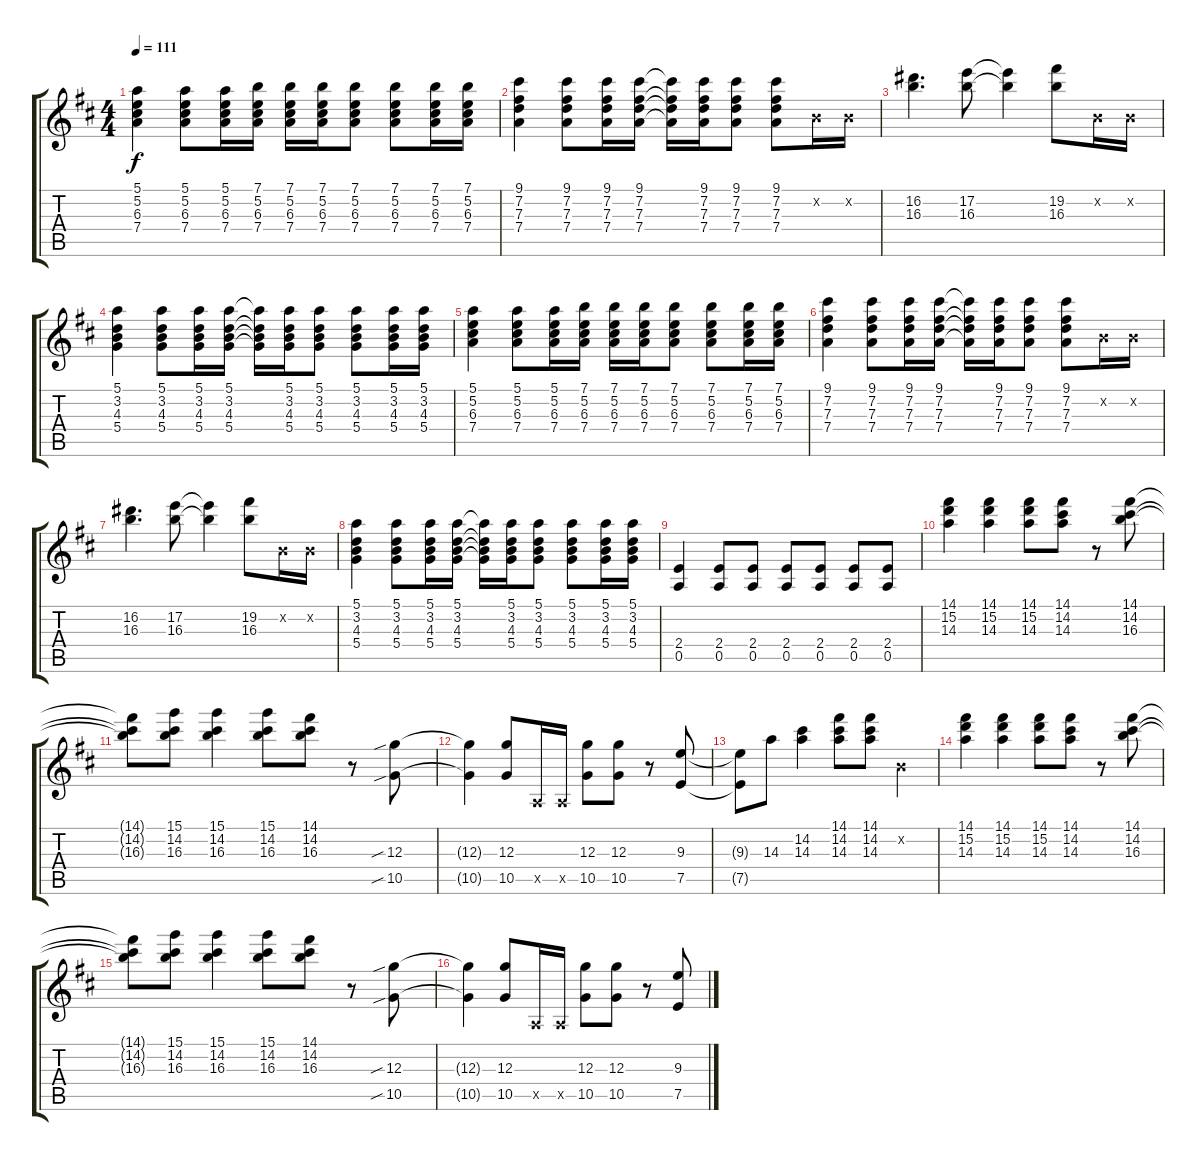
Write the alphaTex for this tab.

\track "" {instrument distortionguitar}
\staff {score tabs}
\tuning (E4 B3 G3 D3 A2 D2) {hide}
\ts (4 4)
\tempo 111
\clef g2
\ks d
(5.1 5.2 6.3 7.4).4{dy f} (5.1 5.2 6.3 7.4).8 (5.1 5.2 6.3 7.4).16 (7.1 5.2 6.3 7.4).16 (7.1 5.2 6.3 7.4).16 (7.1 5.2 6.3 7.4).16 (7.1 5.2 6.3 7.4).8 (7.1 5.2 6.3 7.4).8 (7.1 5.2 6.3 7.4).16 (7.1 5.2 6.3 7.4).16 |
(9.1 7.2 7.3 7.4).4 (9.1 7.2 7.3 7.4).8 (9.1 7.2 7.3 7.4).16 (9.1 7.2 7.3 7.4).16 (9.1{t} 7.2{t} 7.3{t} 7.4{t}).16 (9.1 7.2 7.3 7.4).16 (9.1 7.2 7.3 7.4).8 (9.1 7.2 7.3 7.4).8 0.2{x}.16 0.2{x}.16 |
(16.2 16.3).4{d} (17.2 16.3).8 (17.2{t} 16.3{t}).4 (19.2 16.3).8 0.2{x}.16 0.2{x}.16 |
(5.1 3.2 4.3 5.4).4 (5.1 3.2 4.3 5.4).8 (5.1 3.2 4.3 5.4).16 (5.1 3.2 4.3 5.4).16 (5.1{t} 3.2{t} 4.3{t} 5.4{t}).16 (5.1 3.2 4.3 5.4).16 (5.1 3.2 4.3 5.4).8 (5.1 3.2 4.3 5.4).8 (5.1 3.2 4.3 5.4).16 (5.1 3.2 4.3 5.4).16 |
(5.1 5.2 6.3 7.4).4 (5.1 5.2 6.3 7.4).8 (5.1 5.2 6.3 7.4).16 (7.1 5.2 6.3 7.4).16 (7.1 5.2 6.3 7.4).16 (7.1 5.2 6.3 7.4).16 (7.1 5.2 6.3 7.4).8 (7.1 5.2 6.3 7.4).8 (7.1 5.2 6.3 7.4).16 (7.1 5.2 6.3 7.4).16 |
(9.1 7.2 7.3 7.4).4 (9.1 7.2 7.3 7.4).8 (9.1 7.2 7.3 7.4).16 (9.1 7.2 7.3 7.4).16 (9.1{t} 7.2{t} 7.3{t} 7.4{t}).16 (9.1 7.2 7.3 7.4).16 (9.1 7.2 7.3 7.4).8 (9.1 7.2 7.3 7.4).8 0.2{x}.16 0.2{x}.16 |
(16.2 16.3).4{d} (17.2 16.3).8 (17.2{t} 16.3{t}).4 (19.2 16.3).8 0.2{x}.16 0.2{x}.16 |
(5.1 3.2 4.3 5.4).4 (5.1 3.2 4.3 5.4).8 (5.1 3.2 4.3 5.4).16 (5.1 3.2 4.3 5.4).16 (5.1{t} 3.2{t} 4.3{t} 5.4{t}).16 (5.1 3.2 4.3 5.4).16 (5.1 3.2 4.3 5.4).8 (5.1 3.2 4.3 5.4).8 (5.1 3.2 4.3 5.4).16 (5.1 3.2 4.3 5.4).16 |
(2.4 0.5).4 (2.4 0.5).8 (2.4 0.5).8 (2.4 0.5).8 (2.4 0.5).8 (2.4 0.5).8 (2.4 0.5).8 |
(14.1 15.2 14.3).4 (14.1 15.2 14.3).4 (14.1 15.2 14.3).8 (14.1 14.2 14.3).8 r.8 (14.1 14.2 16.3).8 |
(14.1{t} 14.2{t} 16.3{t}).8 (15.1 14.2 16.3).8 (15.1 14.2 16.3).4 (15.1 14.2 16.3).8 (14.1 14.2 16.3).8 r.8 (12.3{sib} 10.5{sib}).8 |
(12.3{t} 10.5{t}).4 (12.3 10.5).8 0.5{x}.16 0.5{x}.16 (12.3 10.5).8 (12.3 10.5).8 r.8 (9.3 7.5).8 |
(9.3{t} 7.5{t}).8 14.3.8 (14.2 14.3).4 (14.1 14.2 14.3).8 (14.1 14.2 14.3).8 0.2{x}.4 |
(14.1 15.2 14.3).4 (14.1 15.2 14.3).4 (14.1 15.2 14.3).8 (14.1 14.2 14.3).8 r.8 (14.1 14.2 16.3).8 |
(14.1{t} 14.2{t} 16.3{t}).8 (15.1 14.2 16.3).8 (15.1 14.2 16.3).4 (15.1 14.2 16.3).8 (14.1 14.2 16.3).8 r.8 (12.3{sib} 10.5{sib}).8 |
(12.3{t} 10.5{t}).4 (12.3 10.5).8 0.5{x}.16 0.5{x}.16 (12.3 10.5).8 (12.3 10.5).8 r.8 (9.3 7.5).8
